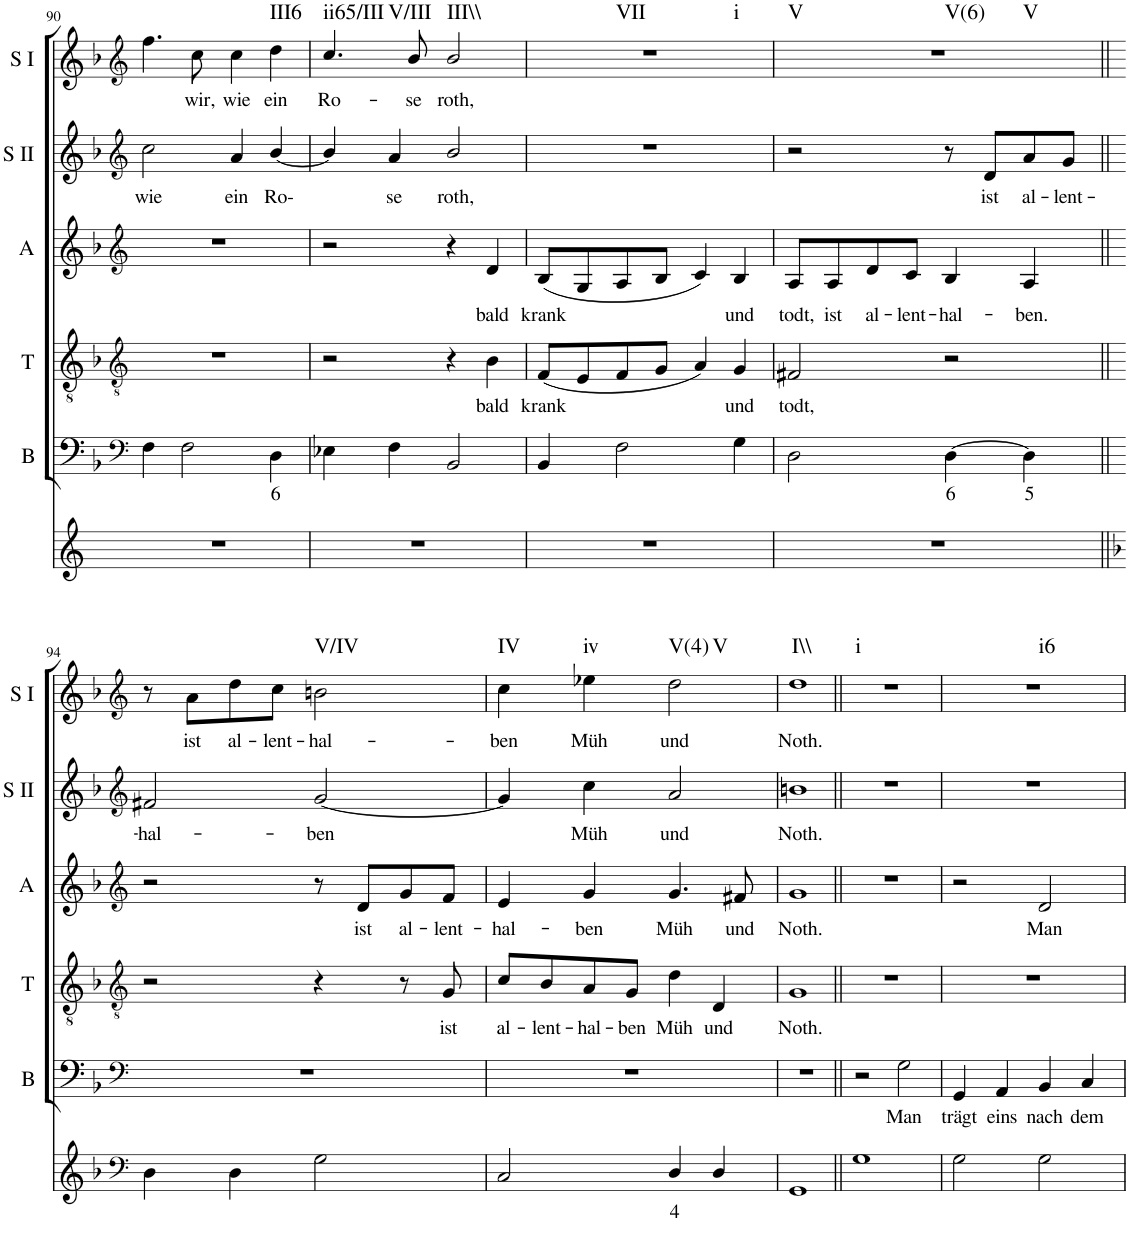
**kern	**text	**kern	**text	**kern	**text	**kern	**text	**kern	**text	**kern	**text	**harte
*part6	*part6	*part5	*part5	*part4	*part4	*part3	*part3	*part2	*part2	*part1	*part1	*part1
*staff6	*staff6	*staff5	*staff5	*staff4	*staff4	*staff3	*staff3	*staff2	*staff2	*staff1	*staff1	*
*I"Continuo	*	*I"Bass	*	*I"Tenor	*	*I"Alto	*	*I"Soprano II	*	*I"Soprano I	*	*
*	*	*I'B	*	*I'T	*	*I'A	*	*I'S II	*	*I'S I	*	*
!!LO:PB:g=z
*clefG2	*	*clefF4	*	*clefGv2	*	*clefG2	*	*clefG2	*	*clefG2	*	*
*k[]	*	*k[b-]	*	*k[b-]	*	*k[b-]	*	*k[b-]	*	*k[b-]	*	*
*M4/4	*	*M4/4	*	*M4/4	*	*M4/4	*	*M4/4	*	*M4/4	*	*
=90	=90	=90	=90	=90	=90	=90	=90	=90	=90	=90	=90	=90
!	!	!	!	!	!	!	!	!	!LO:LY:b	!	!	!
1r	.	4F\	.	1r	.	1r	.	2cc\	wie	4.ff\	.	.
.	.	2F\	.	.	.	.	.	.	.	.	.	.
!	!	!	!	!	!	!	!	!	!	!	!LO:LY:b	!
.	.	.	.	.	.	.	.	.	.	8cc\	wir,	.
!	!	!	!	!	!	!	!	!	!LO:LY:b	!	!LO:LY:b	!
.	.	.	.	.	.	.	.	4a/	ein	4cc\	wie	.
!	!	!	!LO:LY:b	!	!	!	!	!	!LO:LY:b	!	!LO:LY:b	!LO:H:kt=III6
.	.	4D\	6	.	.	.	.	[4b-/	Ro-	4dd\	ein	N
=91	=91	=91	=91	=91	=91	=91	=91	=91	=91	=91	=91	=91
!	!	!	!	!	!	!	!	!	!	!	!LO:LY:b	!LO:H:n=1:kt=ii65/III
!	!	!	!	!	!	!	!	!	!	!	!	!LO:H:n=2:kt=V/III
1r	.	4E-X\	.	2r	.	2r	.	4b-/]	.	4.cc/	Ro-	N N
!	!	!	!	!	!	!	!	!	!LO:LY:b	!	!	!
.	.	4F\	.	.	.	.	.	4a/	se	.	.	.
!	!	!	!	!	!	!	!	!	!	!	!LO:LY:b	!
.	.	.	.	.	.	.	.	.	.	8b-/	se	.
!	!	!	!	!	!	!	!	!	!LO:LY:b	!	!LO:LY:b	!LO:H:kt=III\\
.	.	2BB-/	.	4r	.	4r	.	2b-/	roth,	2b-/	roth,	N
!	!	!	!	!	!LO:LY:b	!	!LO:LY:b	!	!	!	!	!
.	.	.	.	4B-\	bald	4d/	bald	.	.	.	.	.
=92	=92	=92	=92	=92	=92	=92	=92	=92	=92	=92	=92	=92
!	!	!	!	!	!LO:LY:b	!	!LO:LY:b	!	!	!	!	!LO:H:n=1:kt=VII
!	!	!	!	!	!	!	!	!	!	!	!	!LO:H:n=2:kt=i
1r	.	4BB-/	.	(8F/L	krank	(8B-/L	krank	1r	.	1r	.	N N
.	.	.	.	8E/	.	8G/	.	.	.	.	.	.
.	.	2F\	.	8F/	.	8A/	.	.	.	.	.	.
.	.	.	.	8G/J	.	8B-/J	.	.	.	.	.	.
.	.	.	.	4A/)	.	4c/)	.	.	.	.	.	.
!	!	!	!	!	!LO:LY:b	!	!LO:LY:b	!	!	!	!	!
.	.	4G\	.	4G/	und	4B-/	und	.	.	.	.	.
=93	=93	=93	=93	=93	=93	=93	=93	=93	=93	=93	=93	=93
!	!	!	!	!	!LO:LY:b	!	!LO:LY:b	!	!	!	!	!LO:H:n=1:kt=V
!	!	!	!	!	!	!	!	!	!	!	!	!LO:H:n=2:kt=V(6)
!	!	!	!	!	!	!	!	!	!	!	!	!LO:H:n=3:kt=V
1r	.	2D\	.	2F#X/	todt,	8A/L	todt,	2r	.	1r	.	N N N
!	!	!	!	!	!	!	!LO:LY:b	!	!	!	!	!
.	.	.	.	.	.	8A/	ist	.	.	.	.	.
!	!	!	!	!	!	!	!LO:LY:b	!	!	!	!	!
.	.	.	.	.	.	8d/	al-	.	.	.	.	.
!	!	!	!	!	!	!	!LO:LY:b	!	!	!	!	!
.	.	.	.	.	.	8c/J	lent-	.	.	.	.	.
!	!	!	!LO:LY:b	!	!	!	!LO:LY:b	!	!	!	!	!
.	.	[4D\	6	2r	.	4B-/	hal-	8r	.	.	.	.
!	!	!	!	!	!	!	!	!	!LO:LY:b	!	!	!
.	.	.	.	.	.	.	.	8d/L	ist	.	.	.
!	!	!	!LO:LY:b	!	!	!	!LO:LY:b	!	!LO:LY:b	!	!	!
.	.	4D\]	5	.	.	4A/	ben.	8a/	al-	.	.	.
!	!	!	!	!	!	!	!	!	!LO:LY:b	!	!	!
.	.	.	.	.	.	.	.	8g/J	lent-	.	.	.
!!LO:LB:g=z
=94||	=94||	=94||	=94||	=94||	=94||	=94||	=94||	=94||	=94||	=94||	=94||	=94||
*clefF4	*	*clefF4	*	*clefGv2	*	*clefG2	*	*clefG2	*	*clefG2	*	*
*k[b-]	*	*	*	*	*	*	*	*	*	*	*	*
!	!	!	!	!	!	!	!	!	!LO:LY:b	!	!	!
4D\	.	1r	.	2r	.	2r	.	2f#X/	hal-	8r	.	.
!	!	!	!	!	!	!	!	!	!	!	!LO:LY:b	!
.	.	.	.	.	.	.	.	.	.	8a\L	ist	.
!	!	!	!	!	!	!	!	!	!	!	!LO:LY:b	!
4D\	.	.	.	.	.	.	.	.	.	8dd\	al-	.
!	!	!	!	!	!	!	!	!	!	!	!LO:LY:b	!
.	.	.	.	.	.	.	.	.	.	8cc\J	lent-	.
!	!	!	!	!	!	!	!	!	!LO:LY:b	!	!LO:LY:b	!LO:H:kt=V/IV
2G\	.	.	.	4r	.	8r	.	[2g/	ben	2bn\	hal-	N
!	!	!	!	!	!	!	!LO:LY:b	!	!	!	!	!
.	.	.	.	.	.	8d/L	ist	.	.	.	.	.
!	!	!	!	!	!	!	!LO:LY:b	!	!	!	!	!
.	.	.	.	8r	.	8g/	al-	.	.	.	.	.
!	!	!	!	!	!LO:LY:b	!	!LO:LY:b	!	!	!	!	!
.	.	.	.	8G/	ist	8f/J	lent-	.	.	.	.	.
=95	=95	=95	=95	=95	=95	=95	=95	=95	=95	=95	=95	=95
!	!	!	!	!	!LO:LY:b	!	!LO:LY:b	!	!	!	!LO:LY:b	!LO:H:kt=IV
2C/	.	1r	.	8c/L	al-	4e/	hal-	4g/]	.	4cc\	ben	N
!	!	!	!	!	!LO:LY:b	!	!	!	!	!	!	!
.	.	.	.	8B-/	lent-	.	.	.	.	.	.	.
!	!	!	!	!	!LO:LY:b	!	!LO:LY:b	!	!LO:LY:b	!	!LO:LY:b	!LO:H:kt=iv
.	.	.	.	8A/	hal-	4g/	ben	4cc\	Müh	4ee-X\	Müh	N
!	!	!	!	!	!LO:LY:b	!	!	!	!	!	!	!
.	.	.	.	8G/J	ben	.	.	.	.	.	.	.
!	!LO:LY:b	!	!	!	!LO:LY:b	!	!LO:LY:b	!	!LO:LY:b	!	!LO:LY:b	!LO:H:n=1:kt=V(4)
!	!	!	!	!	!	!	!	!	!	!	!	!LO:H:n=2:kt=V
4D/	4	.	.	4d\	Müh	4.g/	Müh	2a/	und	2dd\	und	N N
!	!	!	!	!	!LO:LY:b	!	!	!	!	!	!	!
4D/	.	.	.	4D/	und	.	.	.	.	.	.	.
!	!	!	!	!	!	!	!LO:LY:b	!	!	!	!	!
.	.	.	.	.	.	8f#X/	und	.	.	.	.	.
=96	=96	=96	=96	=96	=96	=96	=96	=96	=96	=96	=96	=96
!	!	!	!	!	!LO:LY:b	!	!LO:LY:b	!	!LO:LY:b	!	!LO:LY:b	!LO:H:kt=I\\
1GG	.	1r	.	1G	Noth.	1g	Noth.	1bn	Noth.	1dd	Noth.	N
=97||	=97||	=97||	=97||	=97||	=97||	=97||	=97||	=97||	=97||	=97||	=97||	=97||
!	!	!	!	!	!	!	!	!	!	!	!	!LO:H:kt=i
1G	.	2r	.	1r	.	1r	.	1r	.	1r	.	N
!	!	!	!LO:LY:b	!	!	!	!	!	!	!	!	!
.	.	2G\	Man	.	.	.	.	.	.	.	.	.
=98	=98	=98	=98	=98	=98	=98	=98	=98	=98	=98	=98	=98
!	!	!	!LO:LY:b	!	!	!	!	!	!	!	!	!LO:H:kt=i6
2G\	.	4GG/	trägt	1r	.	2r	.	1r	.	1r	.	N
!	!	!	!LO:LY:b	!	!	!	!	!	!	!	!	!
.	.	4AA/	eins	.	.	.	.	.	.	.	.	.
!	!	!	!LO:LY:b	!	!	!	!LO:LY:b	!	!	!	!	!
2G\	.	4BB-/	nach	.	.	2d/	Man	.	.	.	.	.
!	!	!	!LO:LY:b	!	!	!	!	!	!	!	!	!
.	.	4C/	dem	.	.	.	.	.	.	.	.	.
=	=	=	=	=	=	=	=	=	=	=	=	=
*-	*-	*-	*-	*-	*-	*-	*-	*-	*-	*-	*-	*-
